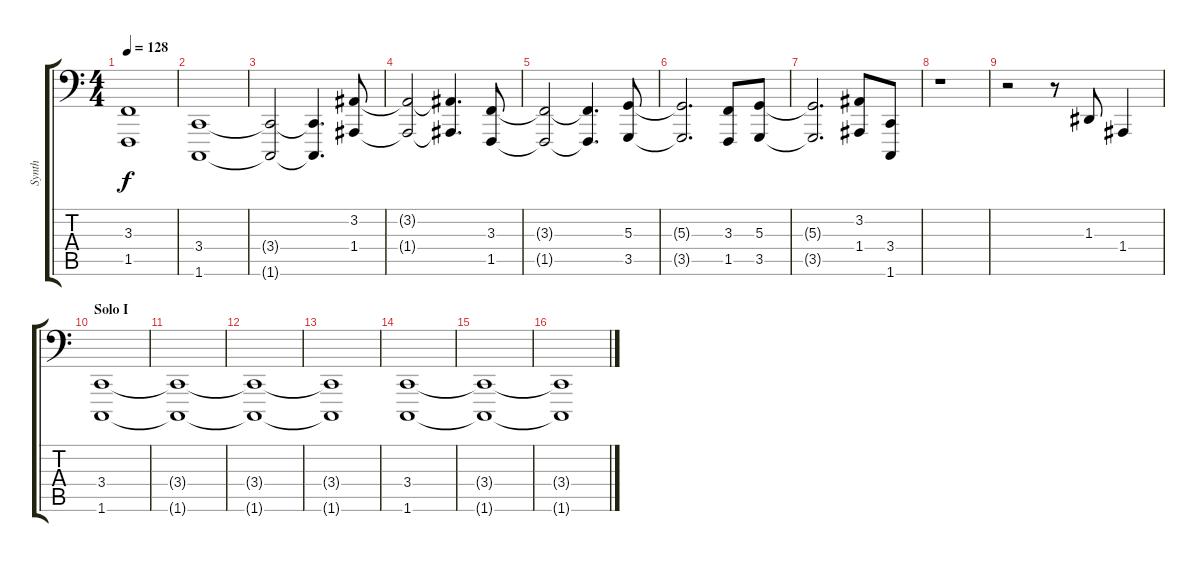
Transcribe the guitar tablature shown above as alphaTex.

\track ("Synth" "Synth") {instrument lead2sawtooth}
\staff {score tabs}
\tuning (C3 G2 D2 A1 E1 B0) {hide}
\ts (4 4)
\tempo 128
\clef f4
\ks c
(3.3{t} 1.5{t}).1{dy f} |
(3.4 1.6).1 |
(3.4{t} 1.6{t}).2 (3.4{t} 1.6{t}).4{d} (3.2 1.4).8 |
(3.2{t} 1.4{t}).2 (3.2{t} 1.4{t}).4{d} (3.3 1.5).8 |
(3.3{t} 1.5{t}).2 (3.3{t} 1.5{t}).4{d} (5.3 3.5).8 |
(5.3{t} 3.5{t}).2{d} (3.3 1.5).8 (5.3 3.5).8 |
(5.3{t} 3.5{t}).2{d} (3.2 1.4).8 (3.4 1.6).8 |
r.1 |
r.2 r.8 1.3.8 1.4.4 |
\section ("" "Solo I")
(3.4 1.6).1 |
(3.4{t} 1.6{t}).1 |
(3.4{t} 1.6{t}).1 |
(3.4{t} 1.6{t}).1 |
(3.4 1.6).1 |
(3.4{t} 1.6{t}).1 |
(3.4{t} 1.6{t}).1
